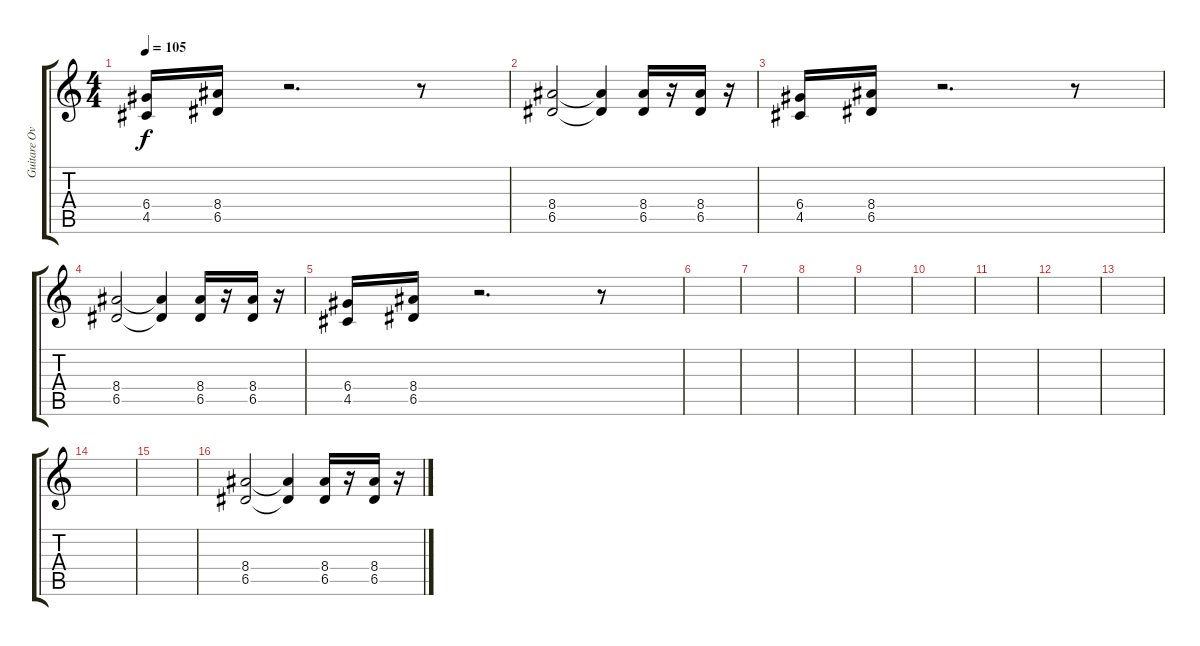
\track ("Guitare Overdrive" "Guitare Ov") {instrument overdrivenguitar}
\staff {score tabs}
\tuning (E4 B3 G3 D3 A2 E2) {hide}
\ts (4 4)
\tempo 105
\clef g2
\ks c
(6.4 4.5).16{dy f} (8.4 6.5).16 r.2{d} r.8 |
(8.4 6.5).2 (8.4{t} 6.5{t}).4 (8.4 6.5).16 r.16 (8.4 6.5).16 r.16 |
(6.4 4.5).16 (8.4 6.5).16 r.2{d} r.8 |
(8.4 6.5).2 (8.4{t} 6.5{t}).4 (8.4 6.5).16 r.16 (8.4 6.5).16 r.16 |
(6.4 4.5).16 (8.4 6.5).16 r.2{d} r.8 |
|
|
|
|
|
|
|
|
|
|
(8.4 6.5).2 (8.4{t} 6.5{t}).4 (8.4 6.5).16 r.16 (8.4 6.5).16 r.16
